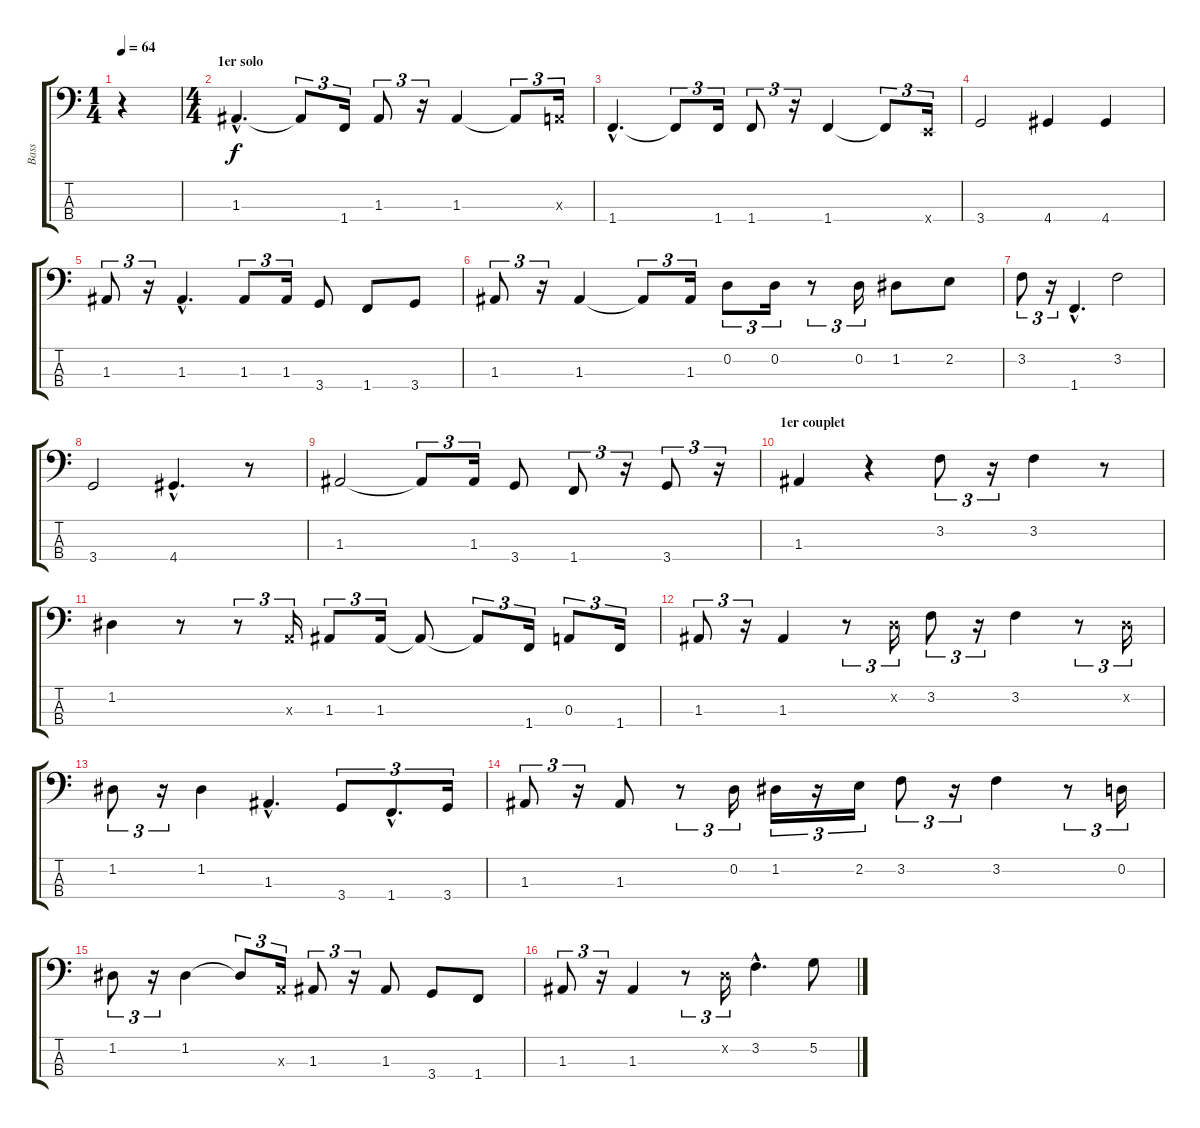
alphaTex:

\track ("Bass" "Bass") {instrument electricbassfinger}
\staff {score tabs}
\tuning (G2 D2 A1 E1) {hide}
\ts (1 4)
\tempo 64
\clef f4
\ks c
r.4{dy f instrument electricbassfinger} |
\ts (4 4)
\section ("" "1er solo")
1.3{hac}.4{d} 1.3{t}.8{tu (3 2)} 1.4.16{tu (3 2)} 1.3.8{tu (3 2)} r.16{tu (3 2)} 1.3.4 1.3{t}.8{tu (3 2)} 0.3{x}.16{tu (3 2)} |
1.4{hac}.4{d} 1.4{t}.8{tu (3 2)} 1.4.16{tu (3 2)} 1.4.8{tu (3 2)} r.16{tu (3 2)} 1.4.4 1.4{t}.8{tu (3 2)} 0.4{x}.16{tu (3 2)} |
3.4.2 4.4.4 4.4.4 |
1.3.8{tu (3 2)} r.16{tu (3 2)} 1.3{hac}.4{d} 1.3.8{tu (3 2)} 1.3.16{tu (3 2)} 3.4.8 1.4.8 3.4.8 |
1.3.8{tu (3 2)} r.16{tu (3 2)} 1.3.4 1.3{t}.8{tu (3 2)} 1.3.16{tu (3 2)} 0.2.8{tu (3 2)} 0.2.16{tu (3 2)} r.8{tu (3 2)} 0.2.16{tu (3 2)} 1.2.8 2.2.8 |
3.2.8{tu (3 2)} r.16{tu (3 2)} 1.4{hac}.4{d} 3.2.2 |
3.4.2 4.4{hac}.4{d} r.8 |
1.3.2 1.3{t}.8{tu (3 2)} 1.3.16{tu (3 2)} 3.4.8 1.4.8{tu (3 2)} r.16{tu (3 2)} 3.4.8{tu (3 2)} r.16{tu (3 2)} |
\section ("" "1er couplet")
1.3.4 r.4 3.2.8{tu (3 2)} r.16{tu (3 2)} 3.2.4 r.8 |
1.2.4 r.8 r.8{tu (3 2)} 0.3{x}.16{tu (3 2)} 1.3.8{tu (3 2)} 1.3.16{tu (3 2)} 1.3{t}.8 1.3{t}.8{tu (3 2)} 1.4.16{tu (3 2)} 0.3.8{tu (3 2)} 1.4.16{tu (3 2)} |
1.3.8{tu (3 2)} r.16{tu (3 2)} 1.3.4 r.8{tu (3 2)} 0.2{x}.16{tu (3 2)} 3.2.8{tu (3 2)} r.16{tu (3 2)} 3.2.4 r.8{tu (3 2)} 0.2{x}.16{tu (3 2)} |
1.2.8{tu (3 2)} r.16{tu (3 2)} 1.2.4 1.3{hac}.4{d} 3.4.8{tu (3 2)} 1.4{hac}.8{d tu (3 2)} 3.4.16{tu (3 2)} |
1.3.8{tu (3 2)} r.16{tu (3 2)} 1.3.8 r.8{tu (3 2)} 0.2.16{tu (3 2)} 1.2.16{tu (3 2)} r.16{tu (3 2)} 2.2.16{tu (3 2)} 3.2.8{tu (3 2)} r.16{tu (3 2)} 3.2.4 r.8{tu (3 2)} 0.2.16{tu (3 2)} |
1.2.8{tu (3 2)} r.16{tu (3 2)} 1.2.4 1.2{t}.8{tu (3 2)} 0.3{x}.16{tu (3 2)} 1.3.8{tu (3 2)} r.16{tu (3 2)} 1.3.8 3.4.8 1.4.8 |
1.3.8{tu (3 2)} r.16{tu (3 2)} 1.3.4 r.8{tu (3 2)} 0.2{x}.16{tu (3 2)} 3.2{hac}.4{d} 5.2.8
